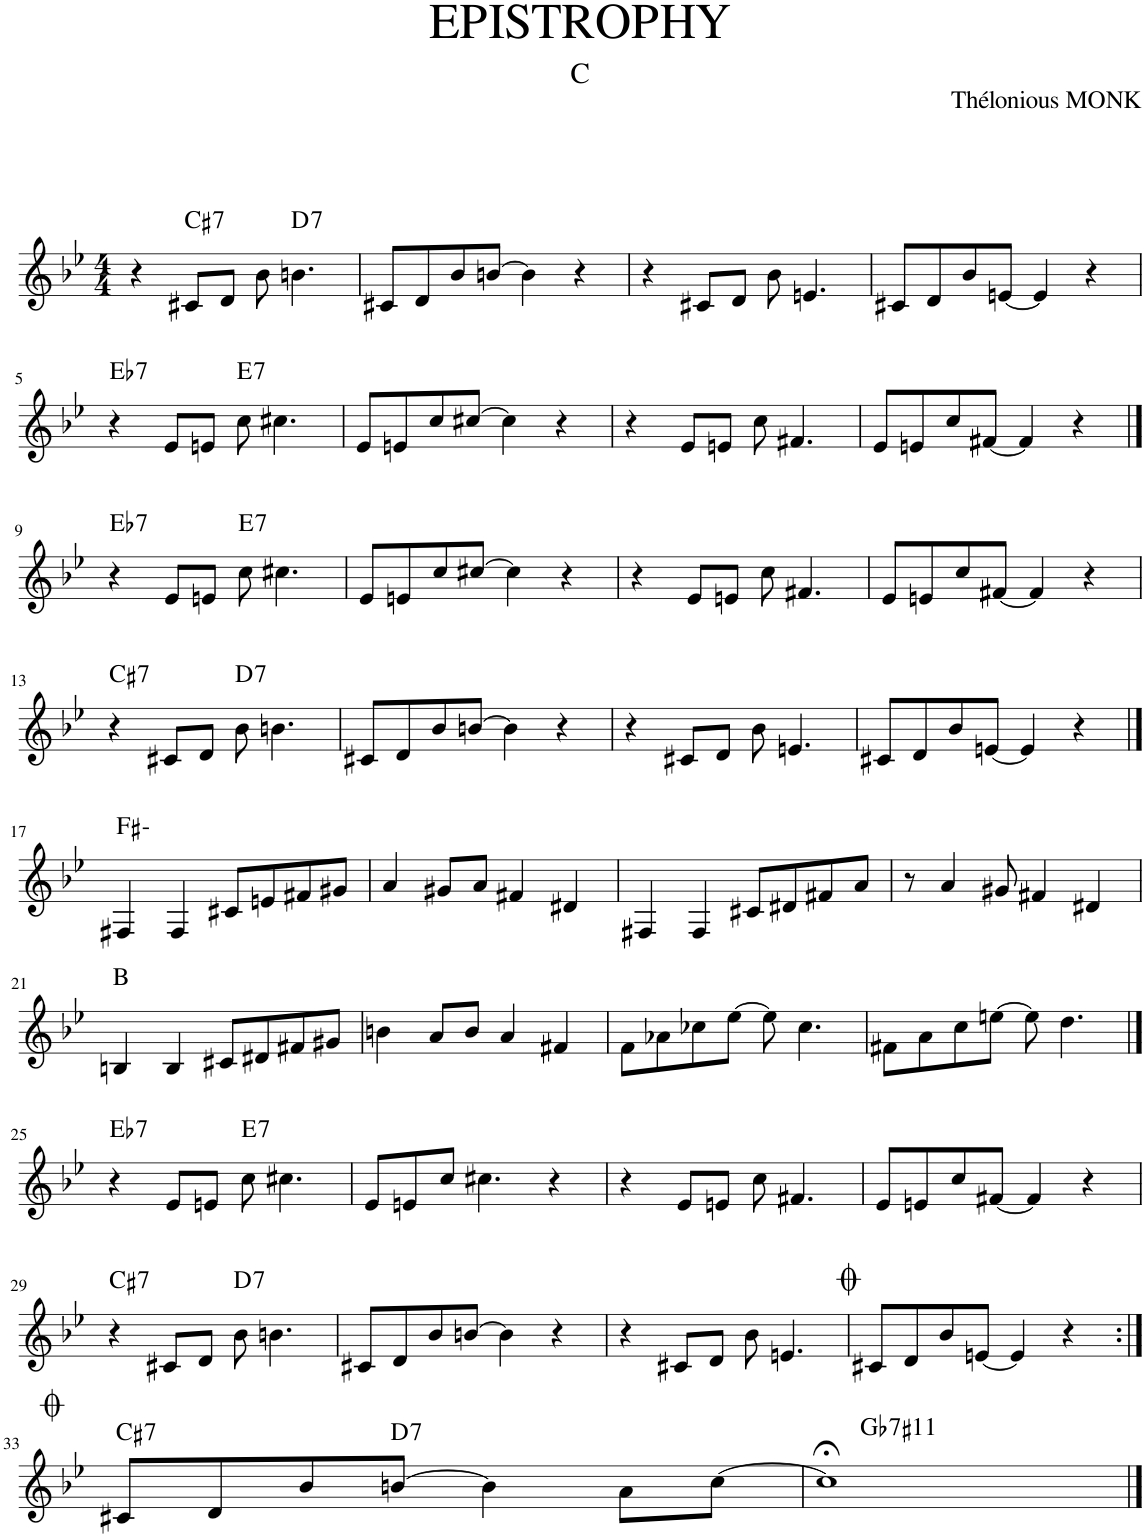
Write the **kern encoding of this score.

**kern	**harte
*part1	*part1
*staff1	*
*I"Piano	*
*I'Pno.	*
*clefG2	*
*k[b-e-]	*
*M4/4	*
=1	=1
4r	.
!	!LO:H:kt=7
8c#X/L	C#:7
8d/J	.
8b-\	.
!	!LO:H:kt=7
4.bn\	D:7
=2	=2
8c#X/L	.
8d/	.
8b-/	.
[8bn/J	.
4b\]	.
4r	.
=3	=3
4r	.
8c#X/L	.
8d/J	.
8b-\	.
4.en/	.
=4	=4
8c#X/L	.
8d/	.
8b-/	.
[8en/J	.
4e/]	.
4r	.
!!LO:LB:g=z
=5	=5
!	!LO:H:kt=7
4r	Eb:7
8e-/L	.
8en/J	.
!	!LO:H:kt=7
8cc\	E:7
4.cc#X\	.
=6	=6
8e-/L	.
8en/	.
8cc/	.
[8cc#X/J	.
4cc#\]	.
4r	.
=7	=7
4r	.
8e-/L	.
8en/J	.
8cc\	.
4.f#X/	.
=8	=8
8e-/L	.
8en/	.
8cc/	.
[8f#X/J	.
4f#/]	.
4r	.
!!LO:LB:g=z
==9	==9
!	!LO:H:kt=7
4r	Eb:7
8e-/L	.
8en/J	.
!	!LO:H:kt=7
8cc\	E:7
4.cc#X\	.
=10	=10
8e-/L	.
8en/	.
8cc/	.
[8cc#X/J	.
4cc#\]	.
4r	.
=11	=11
4r	.
8e-/L	.
8en/J	.
8cc\	.
4.f#X/	.
=12	=12
8e-/L	.
8en/	.
8cc/	.
[8f#X/J	.
4f#/]	.
4r	.
!!LO:LB:g=z
=13	=13
!	!LO:H:kt=7
4r	C#:7
8c#X/L	.
8d/J	.
!	!LO:H:kt=7
8b-\	D:7
4.bn\	.
=14	=14
8c#X/L	.
8d/	.
8b-/	.
[8bn/J	.
4b\]	.
4r	.
=15	=15
4r	.
8c#X/L	.
8d/J	.
8b-\	.
4.en/	.
=16	=16
8c#X/L	.
8d/	.
8b-/	.
[8en/J	.
4e/]	.
4r	.
!!LO:LB:g=z
==17	==17
4F#X/	F#:min
4F#/	.
8c#X/L	.
8en/	.
8f#X/	.
8g#X/J	.
=18	=18
4a/	.
8g#X/L	.
8a/J	.
4f#X/	.
4d#X/	.
=19	=19
4F#X/	.
4F#/	.
8c#X/L	.
8d#X/	.
8f#X/	.
8a/J	.
=20	=20
8r	.
4a/	.
8g#X/	.
4f#X/	.
4d#X/	.
!!LO:LB:g=z
=21	=21
4Bn/	B:maj
4B/	.
8c#X/L	.
8d#X/	.
8f#X/	.
8g#X/J	.
=22	=22
4bn\	.
8a/L	.
8b/J	.
4a/	.
4f#X/	.
=23	=23
8f\L	.
8a-X\	.
8cc-X\	.
[8ee-\J	.
8ee-\]	.
4.cc-\	.
=24	=24
8f#X\L	.
8a\	.
8cc\	.
[8een\J	.
8ee\]	.
4.dd\	.
!!LO:LB:g=z
==25	==25
!	!LO:H:kt=7
4r	Eb:7
8e-/L	.
8en/J	.
!	!LO:H:kt=7
8cc\	E:7
4.cc#X\	.
=26	=26
8e-/L	.
8en/	.
8cc/J	.
4.cc#X\	.
4r	.
=27	=27
4r	.
8e-/L	.
8en/J	.
8cc\	.
4.f#X/	.
=28	=28
8e-/L	.
8en/	.
8cc/	.
[8f#X/J	.
4f#/]	.
4r	.
!!LO:LB:g=z
=29	=29
!	!LO:H:kt=7
4r	C#:7
8c#X/L	.
8d/J	.
!	!LO:H:kt=7
8b-\	D:7
4.bn\	.
=30	=30
8c#X/L	.
8d/	.
8b-/	.
[8bn/J	.
4b\]	.
4r	.
=31	=31
4r	.
8c#X/L	.
8d/J	.
8b-\	.
4.en/	.
=32	=32
8c#X/L	.
8d/	.
8b-/	.
[8en/J	.
4e/]	.
4r	.
!!LO:LB:g=z
=33:|!	=33:|!
!	!LO:H:kt=7
8c#X/L	C#:7
8d/	.
8b-/	.
!	!LO:H:kt=7
[8bn/J	D:7
4b\]	.
8a\L	.
[8cc\J	.
=34	=34
!	!LO:H:kt=7
1cc;<]	Gb:7(#11)
==	==
*-	*-
